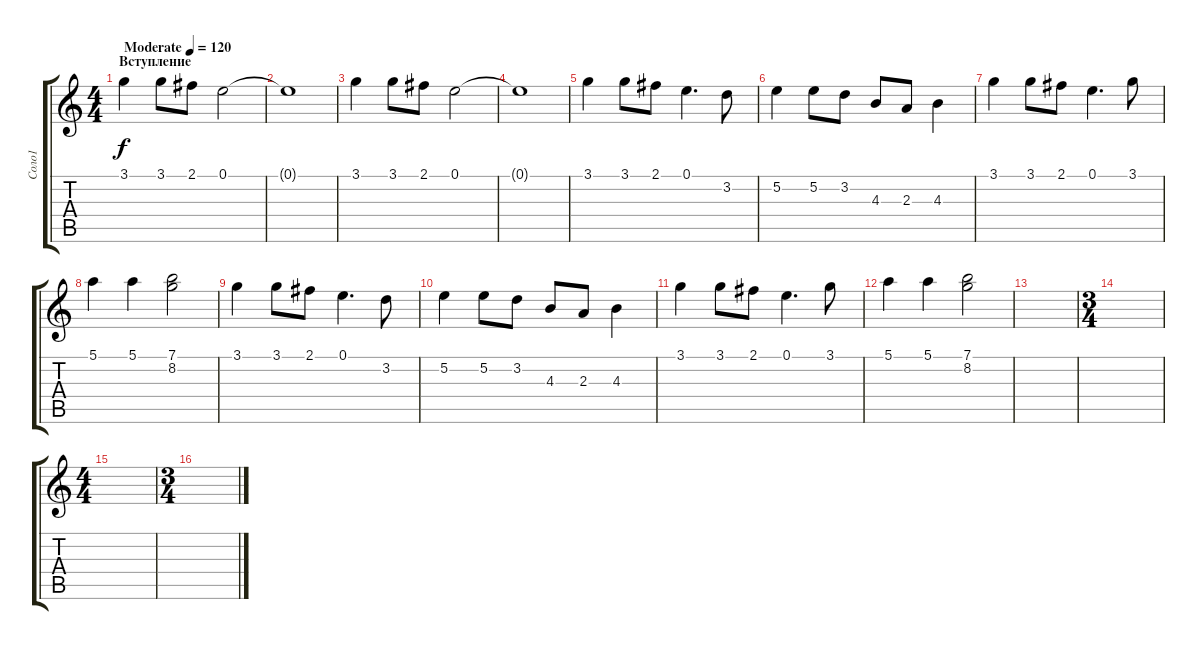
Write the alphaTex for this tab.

\track ("Соло1" "Соло1") {instrument acousticguitarsteel}
\staff {score tabs}
\tuning (E4 B3 G3 D3 A2 E2) {hide}
\ts (4 4)
\section ("" "Вступление")
\tempo (120 "Moderate")
\clef g2
\ks c
3.1.4{dy f instrument acousticguitarsteel} 3.1.8 2.1.8 0.1.2 |
0.1{t}.1 |
3.1.4 3.1.8 2.1.8 0.1.2 |
0.1{t}.1 |
3.1.4 3.1.8 2.1.8 0.1.4{d} 3.2.8 |
5.2.4 5.2.8 3.2.8 4.3.8 2.3.8 4.3.4 |
3.1.4 3.1.8 2.1.8 0.1.4{d} 3.1.8 |
5.1.4 5.1.4 (7.1 8.2).2 |
3.1.4 3.1.8 2.1.8 0.1.4{d} 3.2.8 |
5.2.4 5.2.8 3.2.8 4.3.8 2.3.8 4.3.4 |
3.1.4 3.1.8 2.1.8 0.1.4{d} 3.1.8 |
5.1.4 5.1.4 (7.1 8.2).2 |
|
\ts (3 4)
|
\ts (4 4)
|
\ts (3 4)
